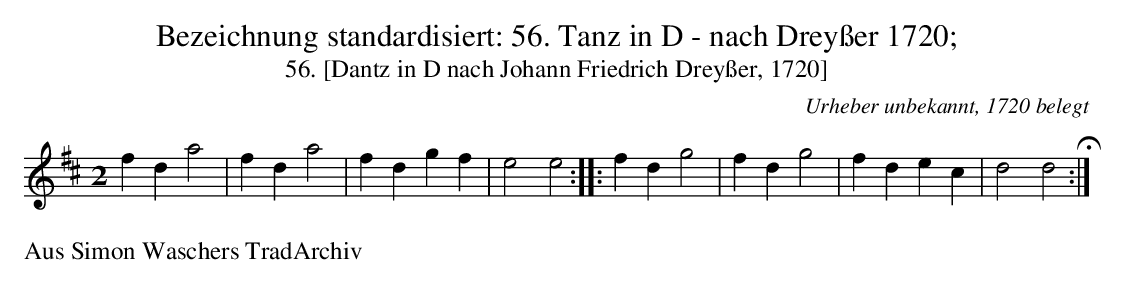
X:1
T:Bezeichnung standardisiert: 56. Tanz in D - nach Drey\sser 1720;
T:56. [Dantz in D nach Johann Friedrich Drey\sser, 1720]
C:Urheber unbekannt, 1720 belegt
M:2
L:1/8
K:D ionisch treble
f2d2a4 | \
f2d2a4 | f2d2g2f2 | e4e4 ::\
f2d2g4 |\
f2d2g4 | f2d2e2c2 | d4d4 H:|
